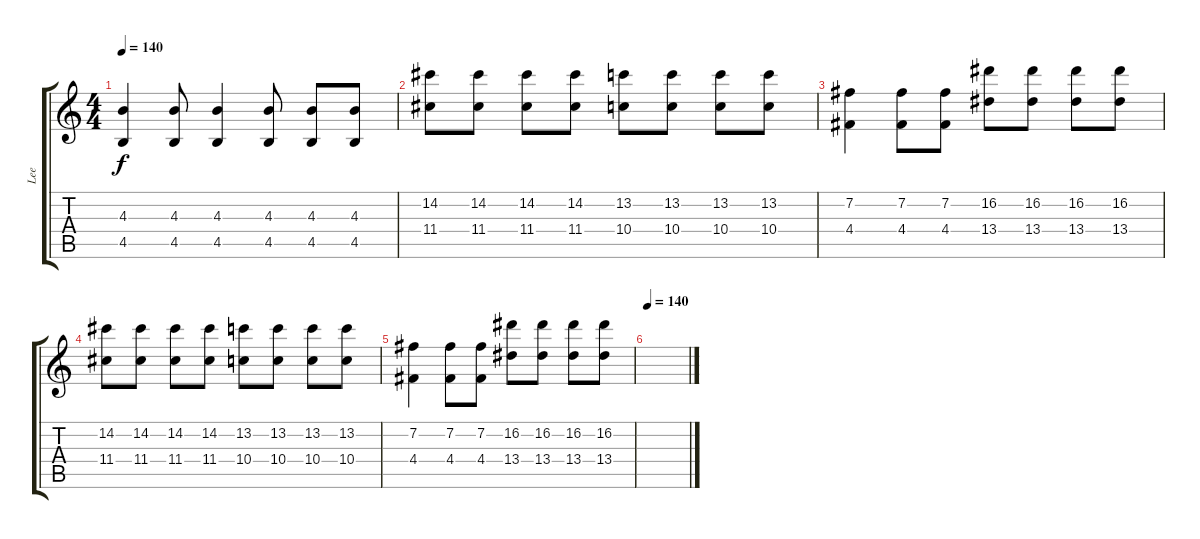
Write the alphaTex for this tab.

\track ("Lee" "Lee") {instrument overdrivenguitar}
\staff {score tabs}
\tuning (E4 B3 G3 D3 G2 E2) {hide}
\ts (4 4)
\tempo 140
\clef g2
\ks c
(4.3 4.5).4{dy f} (4.3 4.5).8 (4.3 4.5).4 (4.3 4.5).8 (4.3 4.5).8 (4.3 4.5).8 |
(14.2 11.4).8 (14.2 11.4).8 (14.2 11.4).8 (14.2 11.4).8 (13.2 10.4).8 (13.2 10.4).8 (13.2 10.4).8 (13.2 10.4).8 |
(7.2 4.4).4 (7.2 4.4).8 (7.2 4.4).8 (16.2 13.4).8 (16.2 13.4).8 (16.2 13.4).8 (16.2 13.4).8 |
(14.2 11.4).8 (14.2 11.4).8 (14.2 11.4).8 (14.2 11.4).8 (13.2 10.4).8 (13.2 10.4).8 (13.2 10.4).8 (13.2 10.4).8 |
(7.2 4.4).4 (7.2 4.4).8 (7.2 4.4).8 (16.2 13.4).8 (16.2 13.4).8 (16.2 13.4).8 (16.2 13.4).8 |
\tempo 140
